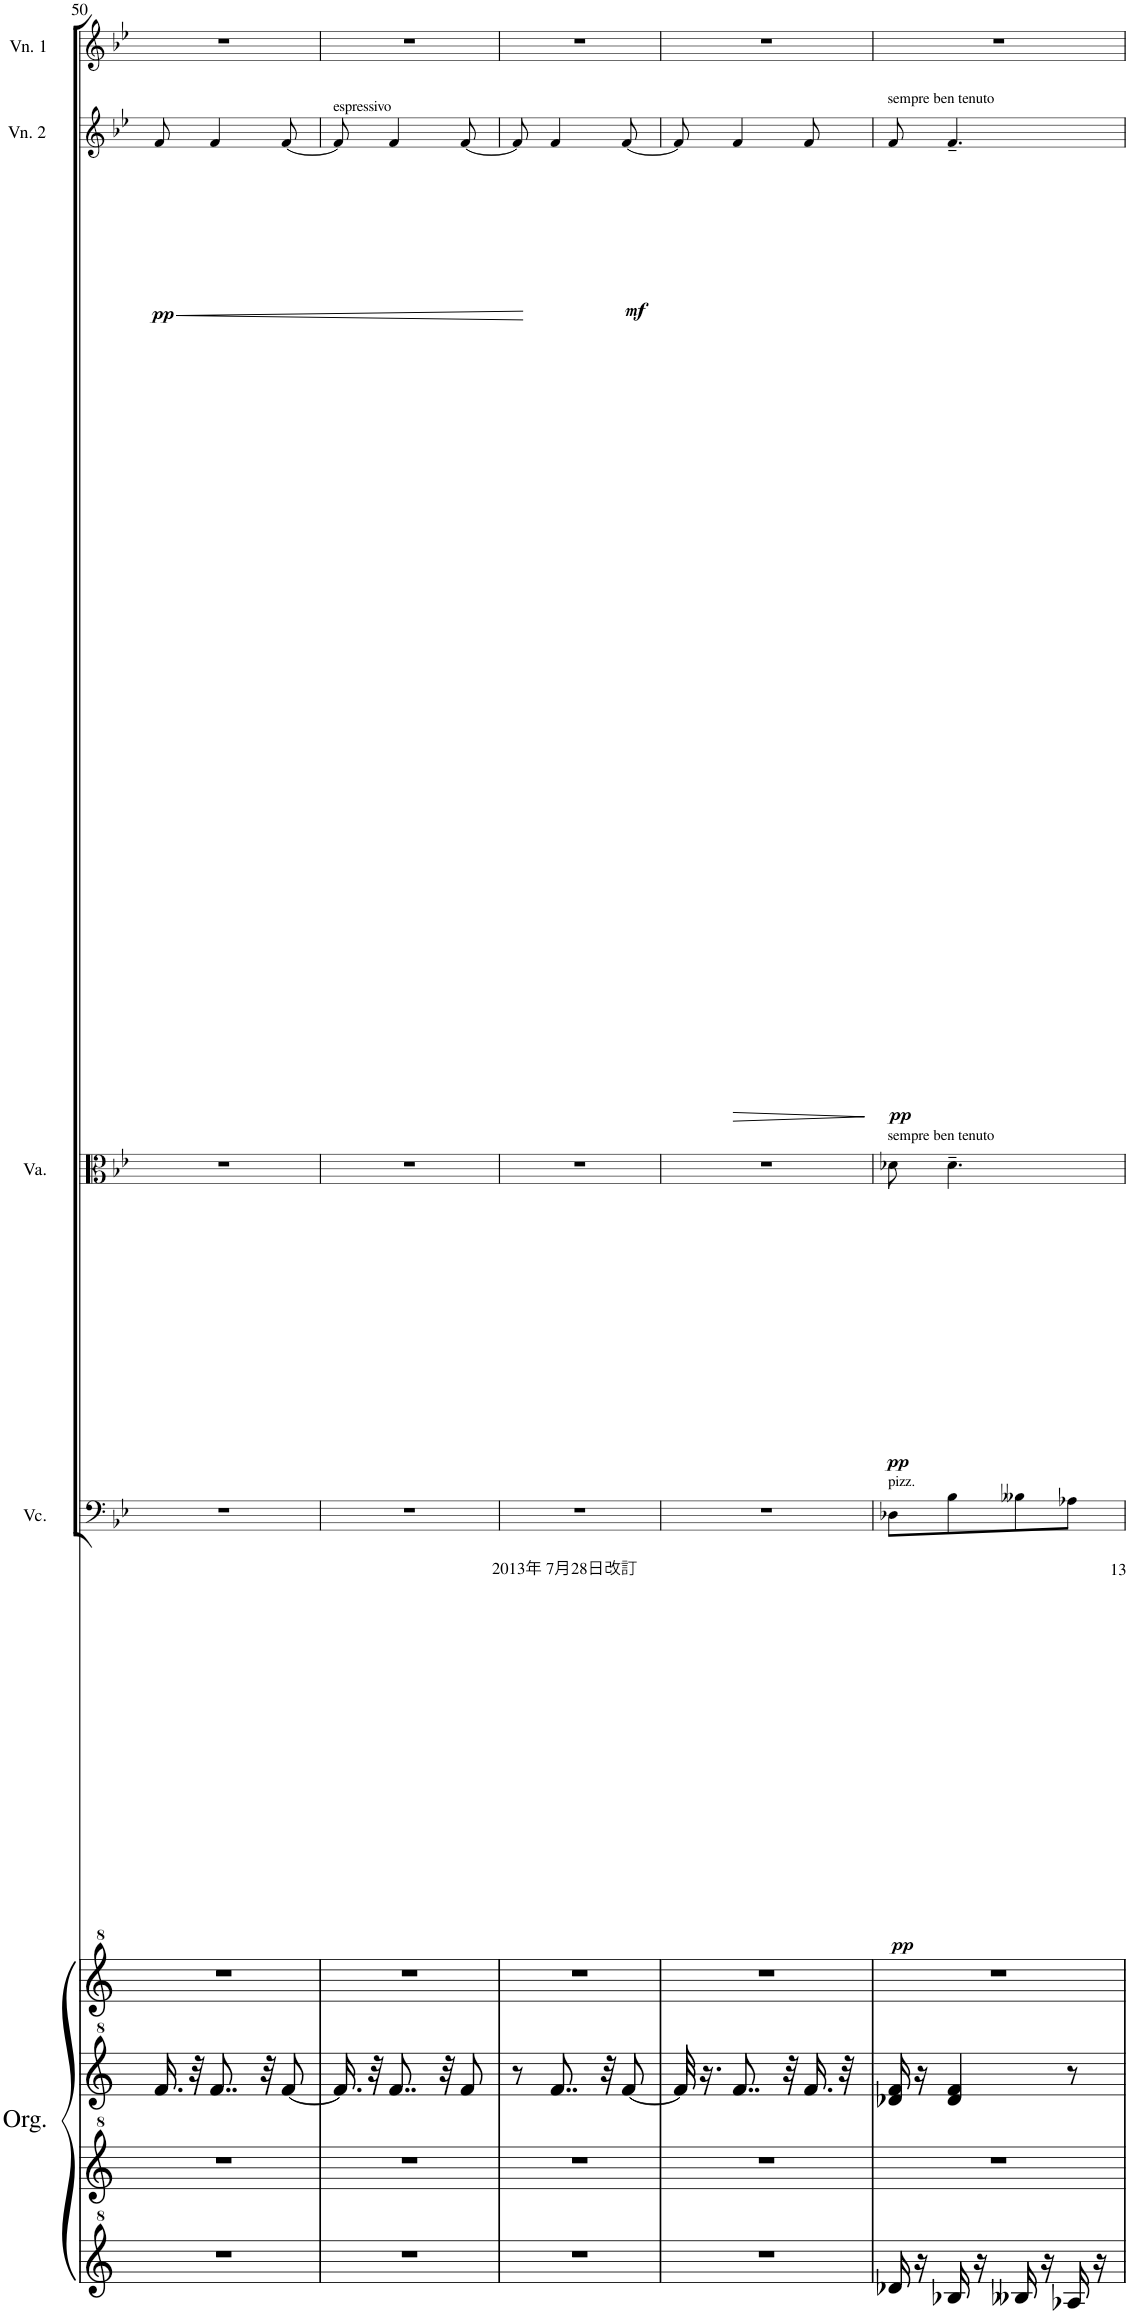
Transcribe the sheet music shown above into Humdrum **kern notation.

**kern	**kern	**kern	**kern	**kern	**dynam	**kern	**dynam	**kern	**dynam	**kern
*part5	*part5	*part5	*part5	*part4	*part4	*part3	*part3	*part2	*part2	*part1
*staff8	*staff7	*staff6	*staff5	*staff4	*staff4	*staff3	*staff3	*staff2	*staff2	*staff1
*I"Organetta      with  25 stops	*	*	*	*I"Violoncello	*	*I"Viola	*	*I"Violin 2	*	*I"Violin 1
*I'Org.	*	*	*	*I'Vc.	*	*I'Va.	*	*I'Vn. 2	*	*I'Vn. 1
!!LO:PB:g=z
*clefG^2	*clefG^2	*clefG^2	*clefG^2	*clefF4	*	*clefC3	*	*clefG2	*	*clefG2
*k[]	*k[]	*k[]	*k[]	*k[b-e-]	*	*k[b-e-]	*	*k[b-e-]	*	*k[b-e-]
*M2/4	*M2/4	*M2/4	*M2/4	*M2/4	*	*M2/4	*	*M2/4	*	*M2/4
=50	=50	=50	=50	=50	=50	=50	=50	=50	=50	=50
!	!	!	!	!	!	!	!	!	!LO:HP:b	!
!	!	!	!	!	!	!	!	!	!LO:DY:n=1:b	!
2r	2r	16.ff/	2r	2r	.	2r	.	8f/	< pp	2r
.	.	32r	.	.	.	.	.	.	.	.
.	.	8..ff/	.	.	.	.	.	4f/	.	.
.	.	32r	.	.	.	.	.	.	.	.
.	.	[8ff/	.	.	.	.	.	[8f/	.	.
=51	=51	=51	=51	=51	=51	=51	=51	=51	=51	=51
!	!	!	!	!	!	!	!	!LO:TX:a:t=espressivo	!	!
2r	2r	16.ff/]	2r	2r	.	2r	.	8f/]	.	2r
.	.	32r	.	.	.	.	.	.	.	.
.	.	8..ff/	.	.	.	.	.	4f/	.	.
.	.	32r	.	.	.	.	.	.	.	.
.	.	8ff/	.	.	.	.	.	[8f/	[	.
=52	=52	=52	=52	=52	=52	=52	=52	=52	=52	=52
2r	2r	8r	2r	2r	.	2r	.	8f/]	.	2r
!	!	!	!	!	!	!	!	!	!LO:DY:b	!
.	.	8..ff/	.	.	.	.	.	4f/	mf	.
.	.	32r	.	.	.	.	.	.	.	.
.	.	[8ff/	.	.	.	.	.	[8f/	.	.
=53	=53	=53	=53	=53	=53	=53	=53	=53	=53	=53
2r	2r	32ff/]	2r	2r	.	2r	.	8f/]	.	2r
.	.	16.r	.	.	.	.	.	.	.	.
!	!	!	!	!	!	!	!	!	!LO:HP:b	!
.	.	8..ff/	.	.	.	.	.	4f/	>	.
.	.	32r	.	.	.	.	.	.	.	.
.	.	16.ff/	.	.	.	.	.	8f/	.	.
.	.	32r	.	.	.	.	.	.	.	.
.	.	.	.	.	.	.	.	.	]	.
=54	=54	=54	=54	=54	=54	=54	=54	=54	=54	=54
!	!	!	!	!	!	!	!	!LO:TX:a:t=sempre ben tenuto	!	!
!	!	!	!	!	!	!LO:TX:a:t=sempre ben tenuto	!	!	!	!
!	!	!	!	!LO:TX:a:t=pizz.	!	!	!	!	!	!
!	!	!	!	!	!LO:DY:b	!	!LO:DY:b	!	!LO:DY:b	!
16dd-X/	2r	16dd-X/ 16ff/	2r	8D-X\L	pp	8d-X\	pp	8f/	pp	2r
16r	.	16r	.	.	.	.	.	.	.	.
16b-X/	.	4dd-/ 4ff/	.	8B-\	.	4.d-~\	.	4.f~/	.	.
16r	.	.	.	.	.	.	.	.	.	.
16b--X/	.	.	.	8B--X\	.	.	.	.	.	.
16r	.	.	.	.	.	.	.	.	.	.
16a-X/	.	8r	.	8A-X\J	.	.	.	.	.	.
16r	.	.	.	.	.	.	.	.	.	.
=	=	=	=	=	=	=	=	=	=	=
*-	*-	*-	*-	*-	*-	*-	*-	*-	*-	*-
